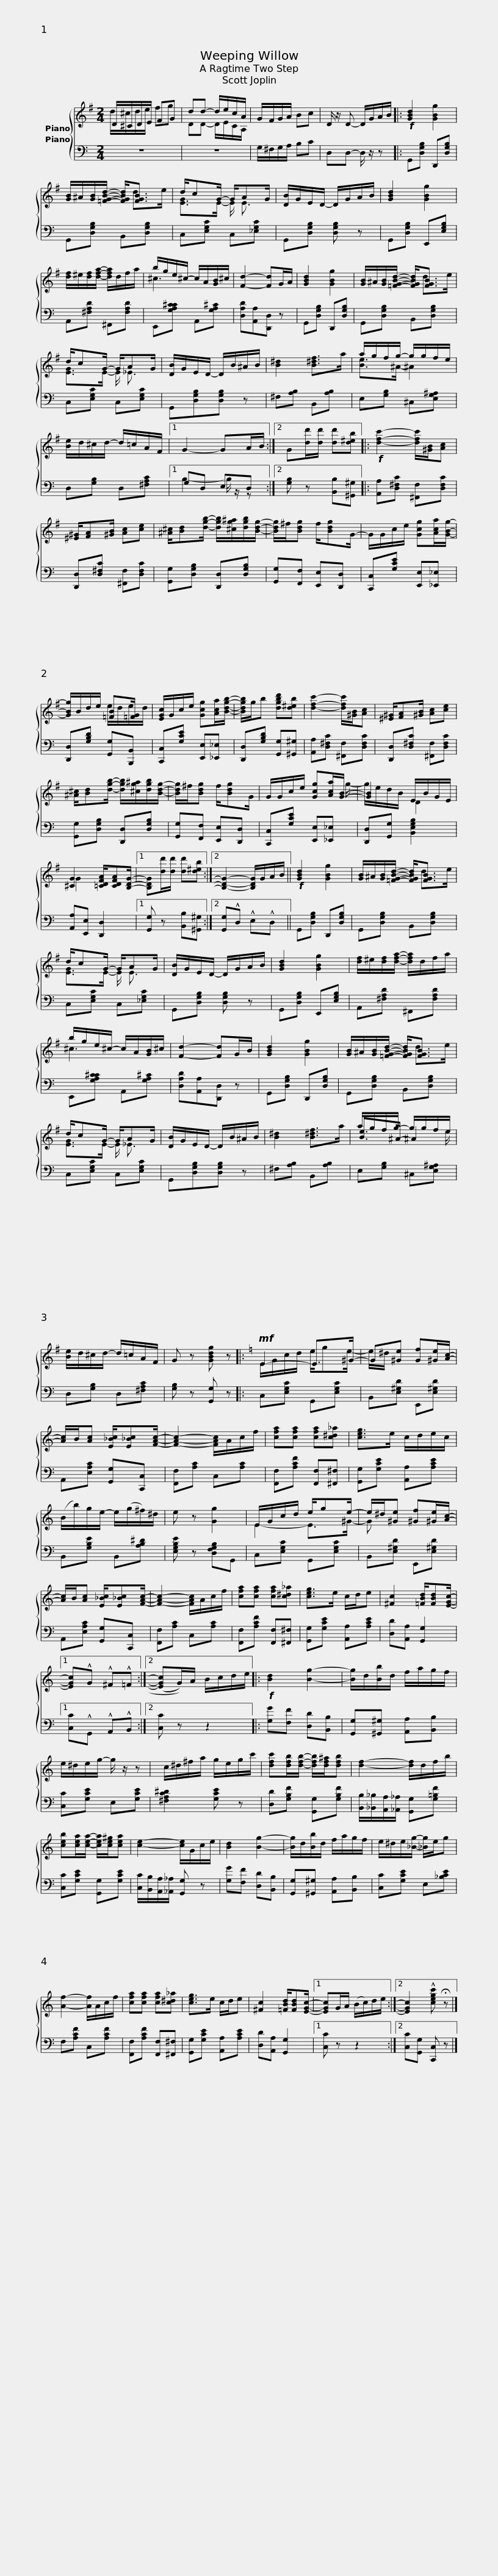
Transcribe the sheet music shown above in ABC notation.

X:1
%%score { ( 1 2 3 ) ( 4 5 ) }
L:1/8
M:2/4
I:linebreak $
K:G
V:1 treble
V:2 treble
V:3 treble
V:4 bass
V:5 bass
V:1
 D/^C/D/E/ FG | dd- d/e/c/A/ | G/F/G/A/ Bc | D/ z/ D- D/G/A/B/ |:$!f! [GBd]2 [GBg]2 | %5
 [GB]/^A/[GB]/[=FGBd]/- [FGBd]<[FGB] | d/cG/- G/AG/ | [DB]/G/E/D/- D/G/A/B/ |$ [GBd]2 [GBg]2 | [df]/^e/[df]/[dfa]/- [dfa]/d/f/a/ | %10
 b/g/e/^c/- c/A/[GB]/^c/ | [Fd]2- [Fd]G/A/ |$ [GBd]2 [GBg]2 | [GB]/^A/[GB]/[=FGBd]/- [FGBd]<[FGB] | d/cG/- G/AG/ | %15
 [DB]/G/E/D/- D/B/^A/B/ |$ [B^d]2 [B^df]>a | a/g/f/g/- g/g/f/e/ | [Be]/d/^c/d/- d/=c/A/F/ |1 G2- GA/B/ :|2 %20
 G[dd']/[dd']/ [dd'][d^eb] |:$!f! [dfc']2- [dfc']/[^GB]/[Ac] |[^E^G]/[FA][^GB]/ [Ac][ce] | [^A^c]/[Bd][dgb]/- [dgb]/[^cg^a]/[dgb]/[Bdg]/- | [Bdg]/^f/[Bdg] f/[Bdg]G/- |$ %25
 G/G/c/e/ [Gcg][Aca]/[GBg]/- | [GBg]/B/d/e/ [=FB][=FG]/ x/ | [EGc]/G/c/e/ [Gcg][Aca]/[Bdgb]/- | [Bdgb]/g/b [dgbd'][d^eb] |$ [dfc']2- [dfc']/[^GB]/[Ac] | %30
[^E^G]/[FA][^GB]/ [Ac][ce] | [^A^c]/[Bd][dgb]/- [dgb]/[^cg^a]/[dgb]/[Bdg]/- | [Bdg]/^f/[Bdg] f/[Bdg]G/ |$ G/G/c/e/ [Gcg][Aca]/[GB]/- | [GB]2 E/B/G/E/ | %35
 [^CG]2 [=CDFA]/[CDFA][B,DG]/- |1 [B,DG][dd']/[dd']/ [dd'][d^eb] :|2 [B,DG]2- [B,DG]/G/A/B/ ||$!f! [GBd]2 [GBg]2 | [GB]/^A/[GB]/[=FGBd]/- [FGBd]<[FGB] | %40
 d/cG/- G/AG/ | [DB]/G/E/D/- D/G/A/B/ |$ [GBd]2 [GBg]2 | [df]/^e/[df]/[dfa]/- [dfa]/d/f/a/ | b/g/e/^c/- c/A/[GB]/^c/ | %45
 [Fd]2- [Fd]G/B/ |$ [GBd]2 [GBg]2 | [GB]/^A/[GB]/[=FGBd]/- [FGBd]<[FGB] | d/cG/- G/AG/ | [DB]/G/E/D/- D/B/^A/B/ |$ %50
 [B^d]2 [B^df]>a | a/g/f/g/- g/g/f/e/ | [Be]/d/^c/d/- d/=c/A/F/ | G z [GBdg] z |:$[K:C]!mf! E2- E>^G- | %55
 G[^Ge] [Gf][^Ge]/[Ac]/- | [Ac]/B/[Ac] [E_Bc]/[E_Bc][FAc]/- | [FAc]2- [FAc]/A/c/f/ | [cfa][cfa] [cfa][c^d_a] |$ [ceg]>e c/d/e/c/ | %60
 (B/b/)g/e/- e/(g/^f/)^d/ | e z [Gg]2 | E/G/c/d/ e/ge/- | e/^d/[^Ge] [^Gf][^Ge]/[Ac]/- |$ [Ac]/B/[Ac] [E_Bc]/[E_Bc][FAc]/- | %65
 [FAc]2- [FAc]/A/c/f/ | [cfa][cfa] [cfa][c^d_a] | [ceg]>e c/d/e | [^Fc]2 [=FBd]/[FBd][EGc]/- |1$ [EGc]!^!G !^!^F!^!=F :|2 %70
 ((([EGc]G/)))A/ B/c/d/e/ |:!f! [Bd]2 [Bg]2- | [Bg]/d/[Bb]/d/ f/a/g/f/ | e/^d/e/g/- g/ z/ z |$ c/^d/^f/a/ g/e/g/c'/ | %75
 [dfc'][dfb]/[dfb]/- [dfb]/[df^a]/[dfb] | [df]2- [df]/d/f/b/ | [ceb][cea]/[cea]/- [cea]/[ce^g]/[cea] |$ [ce]2- [ce]/G/c/e/ | [Bd]2 [Bg]2- | %80
 [Bg]/d/[Bb]/d/ f/a/g/f/ | e/^d/e/[_Bg]/- [_Bg]/e/g | [Af]2- [Af]/A/c/f/ |$ [cfa][cfa] [cfa][c^d_a] | [ceg]>e c/d/e | %85
 [^Fc]2 [=FBd]/[FBd][EGc]/- |1 [EGc]G/A/ (B/c/)d/e/ :|2 [EGc]2 !^![cegc'] !fermata!z |] %88
V:2
 d/^c/d/e/ fg | DD- D/E/C/A,/ | x4 | x4 |:$ x4 | %5
 x4 | [EG]>E- E/ E3/2 | x4 |$ x4 | x4 | %10
 ^c3 x | x4 |$ x4 | x4 | [EG]>E- E/ _E3/2 | %15
 x4 |$ x4 | [Be]>^A- ^A2 | x4 |1 x4 :|2 %20
 x4 |:$ x4 | x4 | x4 | x4 |$ %25
 x4 | x2 e/d/e/d/ | x4 | x4 |$ x4 | %30
 x4 | x4 | x4 |$ x/ x/ x x x/ g/- | g/e/d/B/ D2 | %35
 G2 x2 |1 x4 :|2 x4 ||$ x4 | x4 | %40
 [EG]>E- E/ E3/2 | x4 |$ x4 | x4 | ^c3 x | %45
 x4 |$ x4 | x4 | [EG]>E- E/ _E3/2 | x4 |$ %50
 x4 | [Be]>^A- ^A2 | x4 | x4 |:$[K:C] E/G/c/d/ e/ge/- | %55
 e/^d/ x3 | x4 | x4 | x4 |$ x4 | %60
 x4 | x4 | E2- E>^G- | G x3 |$ x4 | %65
 x4 | x4 | x4 | x4 |1$ x4 :|2 %70
 x4 |: x4 | x4 | x4 |$ x4 | %75
 x4 | x4 | x4 |$ x4 | x4 | %80
 x4 | x4 | x4 |$ x4 | x4 | %85
 x4 |1 x4 :|2 x4 |] %88
V:3
 x4 | x4 | x4 | x4 |:$ x4 | %5
 x2 x/ de/ | x3 x | x4 |$ x4 | x4 | %10
 x4 | x4 |$ x4 | x2 x/ de/ | x3 x | %15
 x4 |$ x4 | x4 | x4 |1 x4 :|2 %20
 x4 |:$ x4 | x4 | x4 | x4 |$ %25
 x4 | x4 | x4 | x4 |$ x4 | %30
 x4 | x4 | x4 |$ x4 | x4 | %35
 x4 |1 x4 :|2 x4 ||$ x4 | x2 x/ de/ | %40
 x3 x | x4 |$ x4 | x4 | x4 | %45
 x4 |$ x4 | x2 x/ de/ | x3 x | x4 |$ %50
 x4 | x2 x/ x e/ | x3 x | x4 |:$[K:C] x4 | %55
 x4 | x4 | x4 | x4 |$ x4 | %60
 x4 | x4 | x4 | x4 |$ x4 | %65
 x4 | x4 | x4 | x4 |1$ x4 :|2 %70
 x4 |: x4 | x4 | x4 |$ x4 | %75
 x4 | x4 | x4 |$ x4 | x4 | %80
 x4 | x4 | x4 |$ x4 | x4 | %85
 x4 |1 x4 :|2 x4 |] %88
V:4
[K:C] z4 | z4 | x4 | D,D,- D,/ z/ z |:$ G,,[D,G,B,] D,,[D,G,B,] | %5
 G,,[D,G,B,] B,,[D,G,B,] | C,[E,G,C] C,[_E,G,C] | G,,[D,G,B,] [D,G,B,] z |$ G,,[D,G,B,] E,,[E,G,B,] | A,,[^F,A,D] ^F,,[F,A,D] | %10
 E,,[G,A,^CC] A,,[G,A,^C] | [D,A,D][A,,A,][D,,D,] z |$ G,,[D,G,B,] D,,[D,G,B,] | G,,[D,G,B,] B,,[D,G,B,] | C,[E,G,C] C,[E,G,C] | %15
 G,,[D,G,B,][D,G,B,] z |$ ^F,[A,B,] B,,[A,B,] | E,[G,B,] ^C,[E,G,^A,] | D,[G,B,] D,[^F,A,C] |1 G,D, E,D, :|2 %20
 [G,B,] z [B,,B,][^G,,^G,] |:$ [A,,A,][D,^F,C] [^F,,F,][D,F,C] | [D,,D,][D,^F,C] [^F,,F,][D,F,C] | [G,,G,][D,G,B,] [D,,D,][D,G,B,] | [G,,G,][F,,F,] [E,,E,][D,,D,] |$ %25
 [C,,C,][G,CE] [E,,E,][_E,,_E,] | [D,,D,][G,B,D] [G,,G,][B,,,B,,] | [C,,C,][G,CE] [E,,E,][_E,,_E,] | [D,,D,][G,B,D] [G,,G,][^G,,^G,] |$ [A,,A,][D,^F,C] [^F,,F,][D,F,C] | %30
 [D,,D,][D,^F,C] [^F,,F,][D,F,C] | [G,,G,][D,G,B,] [D,,D,][D,G,B,] | [G,,G,][F,,F,] [E,,E,][D,,D,] |$ [C,,C,][G,CE] [E,,E,][_E,,_E,] | [D,,D,][G,,G,] [B,,E,G,B,]2 | %35
 [A,,A,][E,,E,] [D,,D,]2 |1 [G,,G,] z [B,,B,][^G,,^G,] :|2 [G,,G,]!^!D, !^!E,!^!D, ||$ G,,[D,G,B,] D,,[D,G,B,] | G,,[D,G,B,] B,,[D,G,B,] | %40
 C,[E,G,C] C,[_E,G,C] | G,,[D,G,B,] [D,G,B,] z |$ G,,[D,G,B,] E,,[E,G,B,] | A,,[^F,A,D] ^F,,[F,A,D] | E,,[G,A,^CC] A,,[G,A,^C] | %45
 [D,A,D][A,,A,][D,,D,] z |$ G,,[D,G,B,] D,,[D,G,B,] | G,,[D,G,B,] B,,[D,G,B,] | C,[E,G,C] C,[E,G,C] | G,,[D,G,B,][D,G,B,] z |$ %50
 ^F,[A,B,] B,,[A,B,] | E,[G,B,] ^C,[E,G,^A,] | D,[G,B,] D,[^F,A,C] | [G,B,] z [G,,G,] z |:$ C,[E,G,C] G,,[E,G,C] | %55
 B,,[E,^G,D] E,,[E,^G,D] | A,,[E,A,C] [G,,G,][C,,C,] | [F,,F,][A,C] C,[A,C] | [F,,F,][A,CF] [F,,F,][^F,,^F,] |$ [G,,G,][G,CE] [A,,A,][A,CE] | %60
 B,,[G,B,E] B,,[A,B,^D] | [E,G,B,E] z [D,F,G,B,]G,, | C,[E,G,C] G,,[E,G,C] | B,,[E,^G,D] E,,[E,^G,D] |$ A,,[E,A,C] [G,,G,][C,,C,] | %65
 [F,,F,][A,C] C,[A,C] | [F,,F,][A,CF] [F,,F,][^F,,^F,] | [G,,G,][G,CE] [A,,A,][A,CE] | [D,D][A,,A,] [G,,G,]2 |1$ [C,C]!^!G,, !^!A,,!^!B,, :|2 %70
 [C,C] z z2 |: [G,G][F,F] [D,D][B,,B,] | [G,,G,][^G,,^G,] [A,,A,][B,,B,] | [C,C][G,CE] E,[G,CE] |$ [^F,A,C^D]2 [G,CE] z | %75
 [D,D][G,B,F] [G,,G,][G,B,F] | [B,,B,]/[_B,,_B,]/[A,,A,]/[_A,,_A,]/ [G,,G,][G,=B,F] | [C,C][G,CE] [G,,G,][G,CE] |$ [C,C]/[B,,B,]/[A,,A,]/[_A,,_A,]/ [G,,G,] z | [G,G][F,F] [D,D][B,,B,] | %80
 [G,,G,][^G,,^G,] [A,,A,][B,,B,] | [C,C][G,CE] E,[_B,CE] | F,[A,CF] C,[A,CF] |$ [F,,F,][A,CF] [F,,F,][^F,,^F,] | [G,,G,][G,CE] [A,,A,][A,CE] | %85
 [D,D][A,,A,] [G,,G,]2 |1 [C,C] z z2 :|2 [C,C][G,,G,] [C,,C,] z |] %88
V:5
[K:C] x4 | x4 | G,/^F,/G,/A,/ B,C | x4 |:$ x4 | %5
 x4 | x4 | x4 |$ x4 | x4 | %10
 x4 | x4 |$ x4 | x4 | x4 | %15
 x4 |$ x4 | x4 | x4 |1 B,2- B,/ z/ z :|2 %20
 x4 |:$ x4 | x4 | x4 | x4 |$ %25
 x4 | x4 | x4 | x4 |$ x4 | %30
 x4 | x4 | x4 |$ x4 | x4 | %35
 x4 |1 x4 :|2 x4 ||$ x4 | x4 | %40
 x4 | x4 |$ x4 | x4 | x4 | %45
 x4 |$ x4 | x4 | x4 | x4 |$ %50
 x4 | x4 | x4 | x4 |:$ x4 | %55
 x4 | x4 | x4 | x4 |$ x4 | %60
 x4 | x4 | x4 | x4 |$ x4 | %65
 x4 | x4 | x4 | x4 |1$ x4 :|2 %70
 x4 |: x4 | x4 | x4 |$ x4 | %75
 x4 | x4 | x4 |$ x4 | x4 | %80
 x4 | x4 | x4 |$ x4 | x4 | %85
 x4 |1 x4 :|2 x4 |] %88
